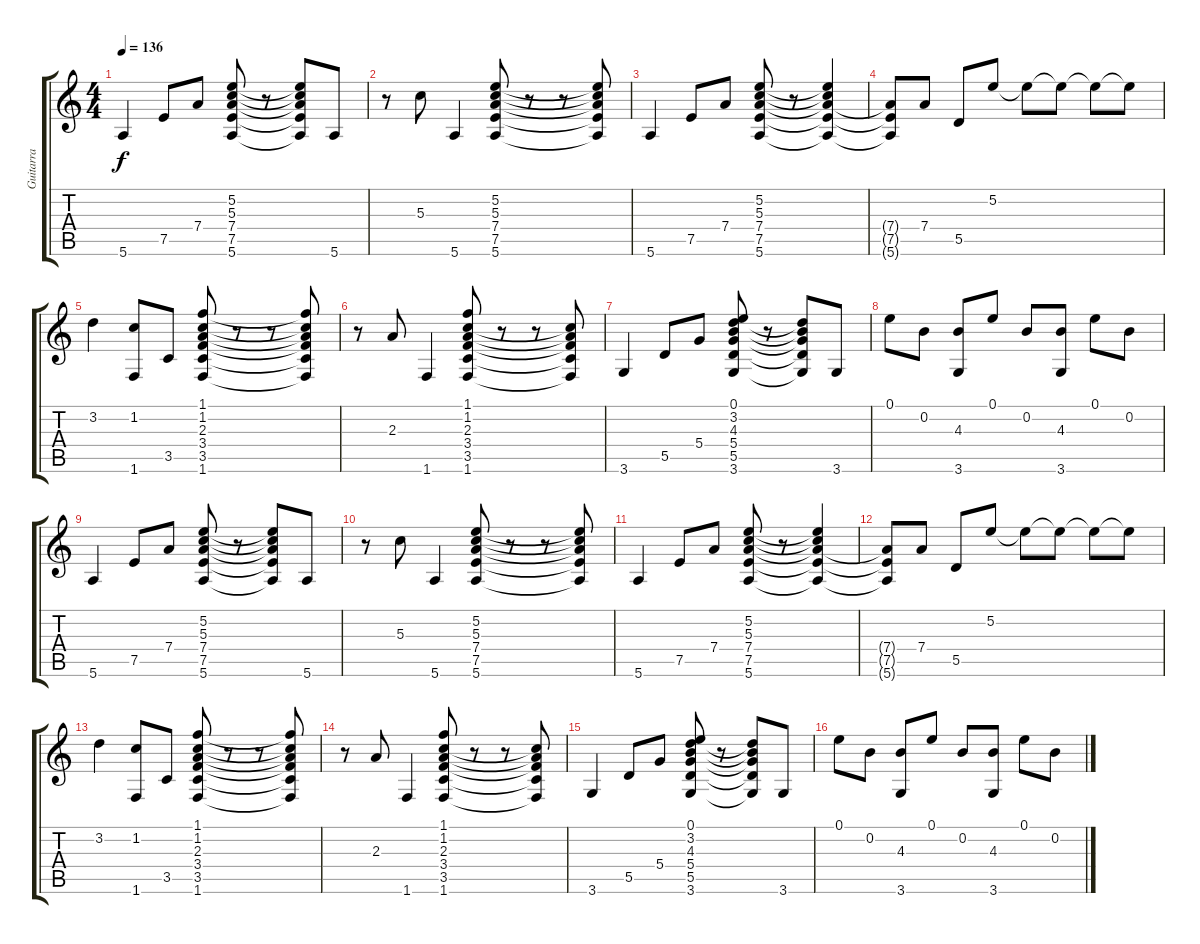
\track ("Guitarra" "Guitarra") {instrument overdrivenguitar}
\staff {score tabs}
\tuning (E4 B3 G3 D3 A2 E2) {hide}
\ts (4 4)
\tempo 136
\clef g2
\ks c
5.6.4{dy f} 7.5.8 7.4.8 (5.2 5.3 7.4 7.5 5.6).8 r.8 (5.2{t} 5.3{t} 7.4{t} 7.5{t} 5.6{t}).8 5.6.8 |
r.8 5.3.8 5.6.4 (5.2 5.3 7.4 7.5 5.6).8 r.8 r.8 (5.2{t} 5.3{t} 7.4{t} 7.5{t} 5.6{t}).8 |
5.6.4 7.5.8 7.4.8 (5.2 5.3 7.4 7.5 5.6).8 r.8 (5.2{t} 5.3{t} 7.4{t} 7.5{t} 5.6{t}).4 |
(7.4{t} 7.5{t} 5.6{t}).8 7.4.8 5.5.8 5.2.8 5.2{t}.8 5.2{t}.8 5.2{t}.8 5.2{t}.8 |
3.2.4 (1.2 1.6).8 3.5.8 (1.1 1.2 2.3 3.4 3.5 1.6).8 r.8 r.8 (1.1{t} 1.2{t} 2.3{t} 3.4{t} 3.5{t} 1.6{t}).8 |
r.8 2.3.8 1.6.4 (1.1 1.2 2.3 3.4 3.5 1.6).8 r.8 r.8 (1.2{t} 2.3{t} 3.4{t} 3.5{t} 1.6{t}).8 |
3.6.4 5.5.8 5.4.8 (0.1 3.2 4.3 5.4 5.5 3.6).8 r.8 (3.2{t} 4.3{t} 5.4{t} 5.5{t} 3.6{t}).8 3.6.8 |
0.1.8 0.2.8 (4.3 3.6).8 0.1.8 0.2.8 (4.3 3.6).8 0.1.8 0.2.8 |
5.6.4 7.5.8 7.4.8 (5.2 5.3 7.4 7.5 5.6).8 r.8 (5.2{t} 5.3{t} 7.4{t} 7.5{t} 5.6{t}).8 5.6.8 |
r.8 5.3.8 5.6.4 (5.2 5.3 7.4 7.5 5.6).8 r.8 r.8 (5.2{t} 5.3{t} 7.4{t} 7.5{t} 5.6{t}).8 |
5.6.4 7.5.8 7.4.8 (5.2 5.3 7.4 7.5 5.6).8 r.8 (5.2{t} 5.3{t} 7.4{t} 7.5{t} 5.6{t}).4 |
(7.4{t} 7.5{t} 5.6{t}).8 7.4.8 5.5.8 5.2.8 5.2{t}.8 5.2{t}.8 5.2{t}.8 5.2{t}.8 |
3.2.4 (1.2 1.6).8 3.5.8 (1.1 1.2 2.3 3.4 3.5 1.6).8 r.8 r.8 (1.1{t} 1.2{t} 2.3{t} 3.4{t} 3.5{t} 1.6{t}).8 |
r.8 2.3.8 1.6.4 (1.1 1.2 2.3 3.4 3.5 1.6).8 r.8 r.8 (1.2{t} 2.3{t} 3.4{t} 3.5{t} 1.6{t}).8 |
3.6.4 5.5.8 5.4.8 (0.1 3.2 4.3 5.4 5.5 3.6).8 r.8 (3.2{t} 4.3{t} 5.4{t} 5.5{t} 3.6{t}).8 3.6.8 |
0.1.8 0.2.8 (4.3 3.6).8 0.1.8 0.2.8 (4.3 3.6).8 0.1.8 0.2.8
